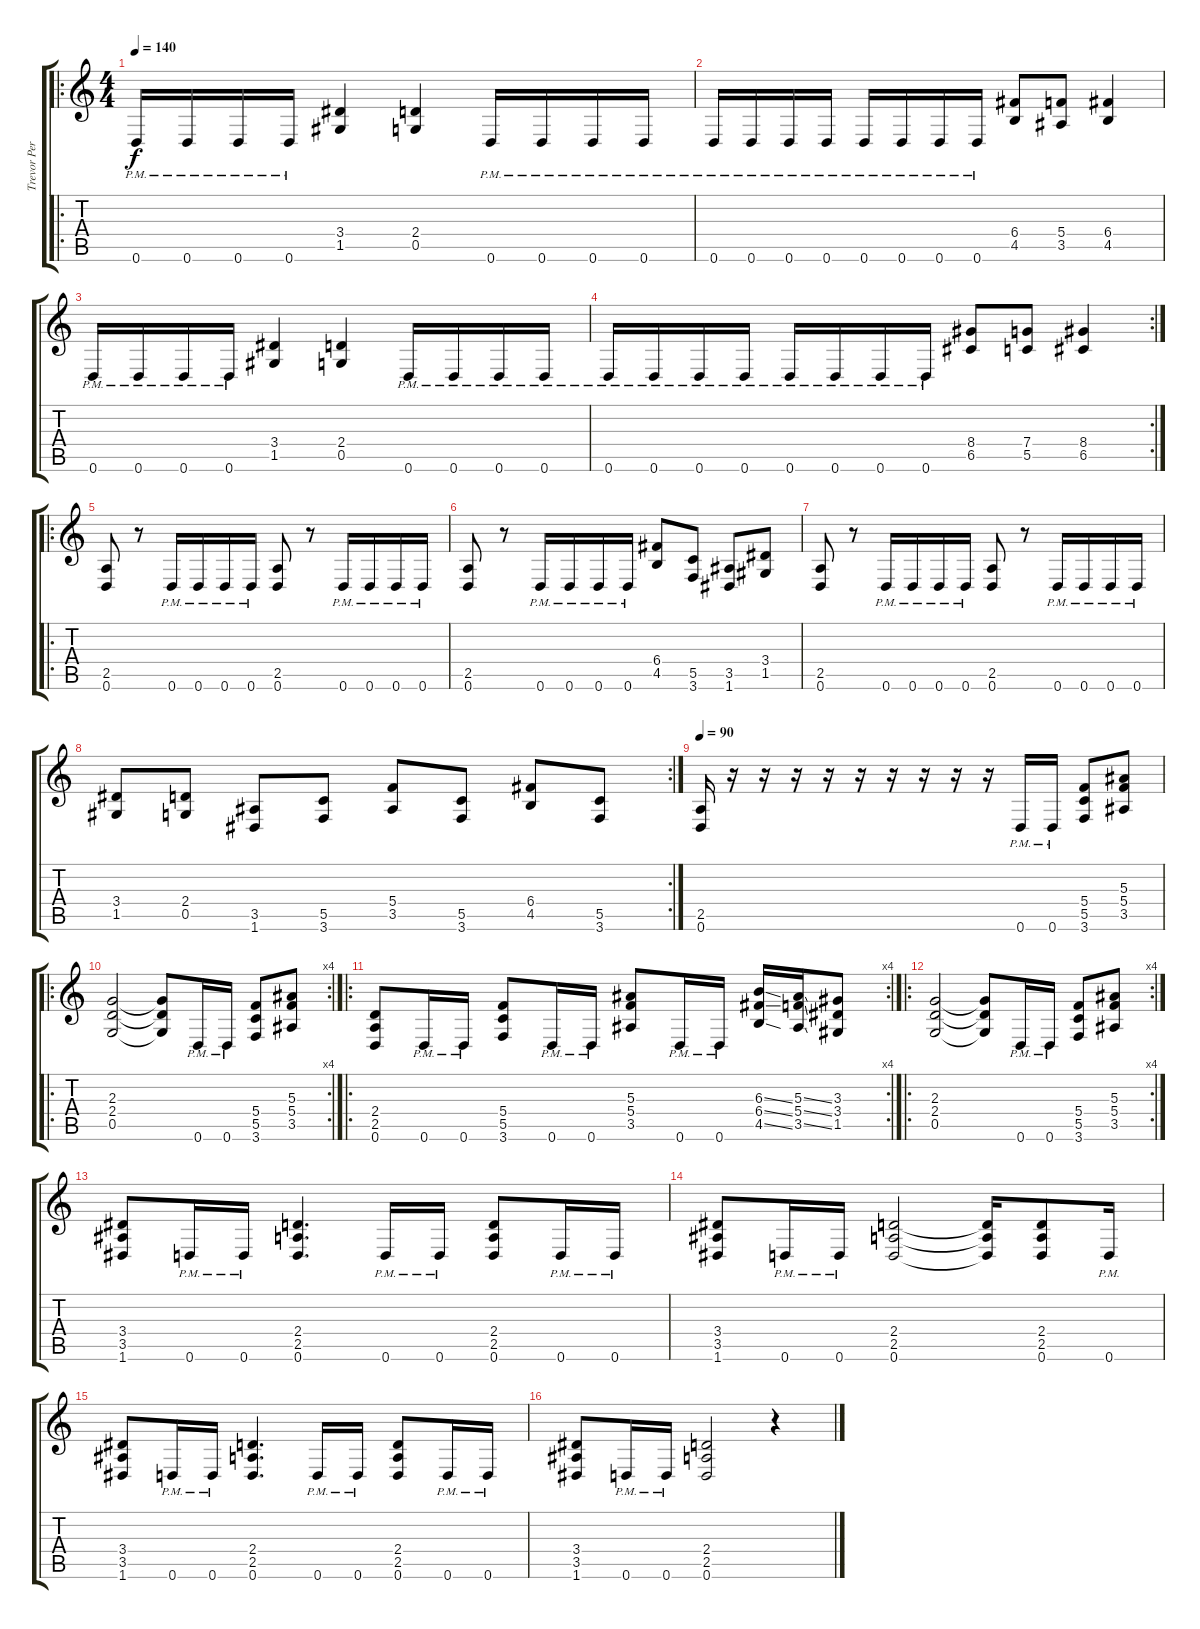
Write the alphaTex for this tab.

\track ("Trevor Peres" "Trevor Per") {instrument distortionguitar}
\staff {score tabs}
\tuning (D4 A3 F3 C3 G2 D2) {hide}
\ro
\ts (4 4)
\tempo 140
\clef g2
\ks c
0.6{pm}.16{dy f} 0.6{pm}.16 0.6{pm}.16 0.6{pm}.16 (3.4 1.5).4 (2.4 0.5).4 0.6{pm}.16 0.6{pm}.16 0.6{pm}.16 0.6{pm}.16 |
0.6{pm}.16 0.6{pm}.16 0.6{pm}.16 0.6{pm}.16 0.6{pm}.16 0.6{pm}.16 0.6{pm}.16 0.6{pm}.16 (6.4 4.5).8 (5.4 3.5).8 (6.4 4.5).4 |
0.6{pm}.16 0.6{pm}.16 0.6{pm}.16 0.6{pm}.16 (3.4 1.5).4 (2.4 0.5).4 0.6{pm}.16 0.6{pm}.16 0.6{pm}.16 0.6{pm}.16 |
\rc 2
0.6{pm}.16 0.6{pm}.16 0.6{pm}.16 0.6{pm}.16 0.6{pm}.16 0.6{pm}.16 0.6{pm}.16 0.6{pm}.16 (8.4 6.5).8 (7.4 5.5).8 (8.4 6.5).4 |
\ro
(2.5 0.6).8 r.8 0.6{pm}.16 0.6{pm}.16 0.6{pm}.16 0.6{pm}.16 (2.5 0.6).8 r.8 0.6{pm}.16 0.6{pm}.16 0.6{pm}.16 0.6{pm}.16 |
(2.5 0.6).8 r.8 0.6{pm}.16 0.6{pm}.16 0.6{pm}.16 0.6{pm}.16 (6.4 4.5).8 (5.5 3.6).8 (3.5 1.6).8 (3.4 1.5).8 |
(2.5 0.6).8 r.8 0.6{pm}.16 0.6{pm}.16 0.6{pm}.16 0.6{pm}.16 (2.5 0.6).8 r.8 0.6{pm}.16 0.6{pm}.16 0.6{pm}.16 0.6{pm}.16 |
\rc 2
(3.4 1.5).8 (2.4 0.5).8 (3.5 1.6).8 (5.5 3.6).8 (5.4 3.5).8 (5.5 3.6).8 (6.4 4.5).8 (5.5 3.6).8 |
\tempo 90
(2.5 0.6).16 r.16 r.16 r.16 r.16 r.16 r.16 r.16 r.16 r.16 0.6{pm}.16 0.6{pm}.16 (5.4 5.5 3.6).8 (5.3 5.4 3.5).8 |
\ro
\rc 4
(2.3 2.4 0.5).2 (2.3{t} 2.4{t} 0.5{t}).8 0.6{pm}.16 0.6{pm}.16 (5.4 5.5 3.6).8 (5.3 5.4 3.5).8 |
\ro
\rc 4
(2.4 2.5 0.6).8 0.6{pm}.16 0.6{pm}.16 (5.4 5.5 3.6).8 0.6{pm}.16 0.6{pm}.16 (5.3 5.4 3.5).8 0.6{pm}.16 0.6{pm}.16 (6.3{ss} 6.4{ss} 4.5{ss}).16 (5.3{ss} 5.4{ss} 3.5{ss}).16 (3.3 3.4 1.5).8 |
\ro
\rc 4
(2.3 2.4 0.5).2 (2.3{t} 2.4{t} 0.5{t}).8 0.6{pm}.16 0.6{pm}.16 (5.4 5.5 3.6).8 (5.3 5.4 3.5).8 |
(3.4 3.5 1.6).8 0.6{pm}.16 0.6{pm}.16 (2.4 2.5 0.6).4{d} 0.6{pm}.16 0.6{pm}.16 (2.4 2.5 0.6).8 0.6{pm}.16 0.6{pm}.16 |
(3.4 3.5 1.6).8 0.6{pm}.16 0.6{pm}.16 (2.4 2.5 0.6).2 (2.4{t} 2.5{t} 0.6{t}).16 (2.4 2.5 0.6).8 0.6{pm}.16 |
(3.4 3.5 1.6).8 0.6{pm}.16 0.6{pm}.16 (2.4 2.5 0.6).4{d} 0.6{pm}.16 0.6{pm}.16 (2.4 2.5 0.6).8 0.6{pm}.16 0.6{pm}.16 |
(3.4 3.5 1.6).8 0.6{pm}.16 0.6{pm}.16 (2.4 2.5 0.6).2 r.4
